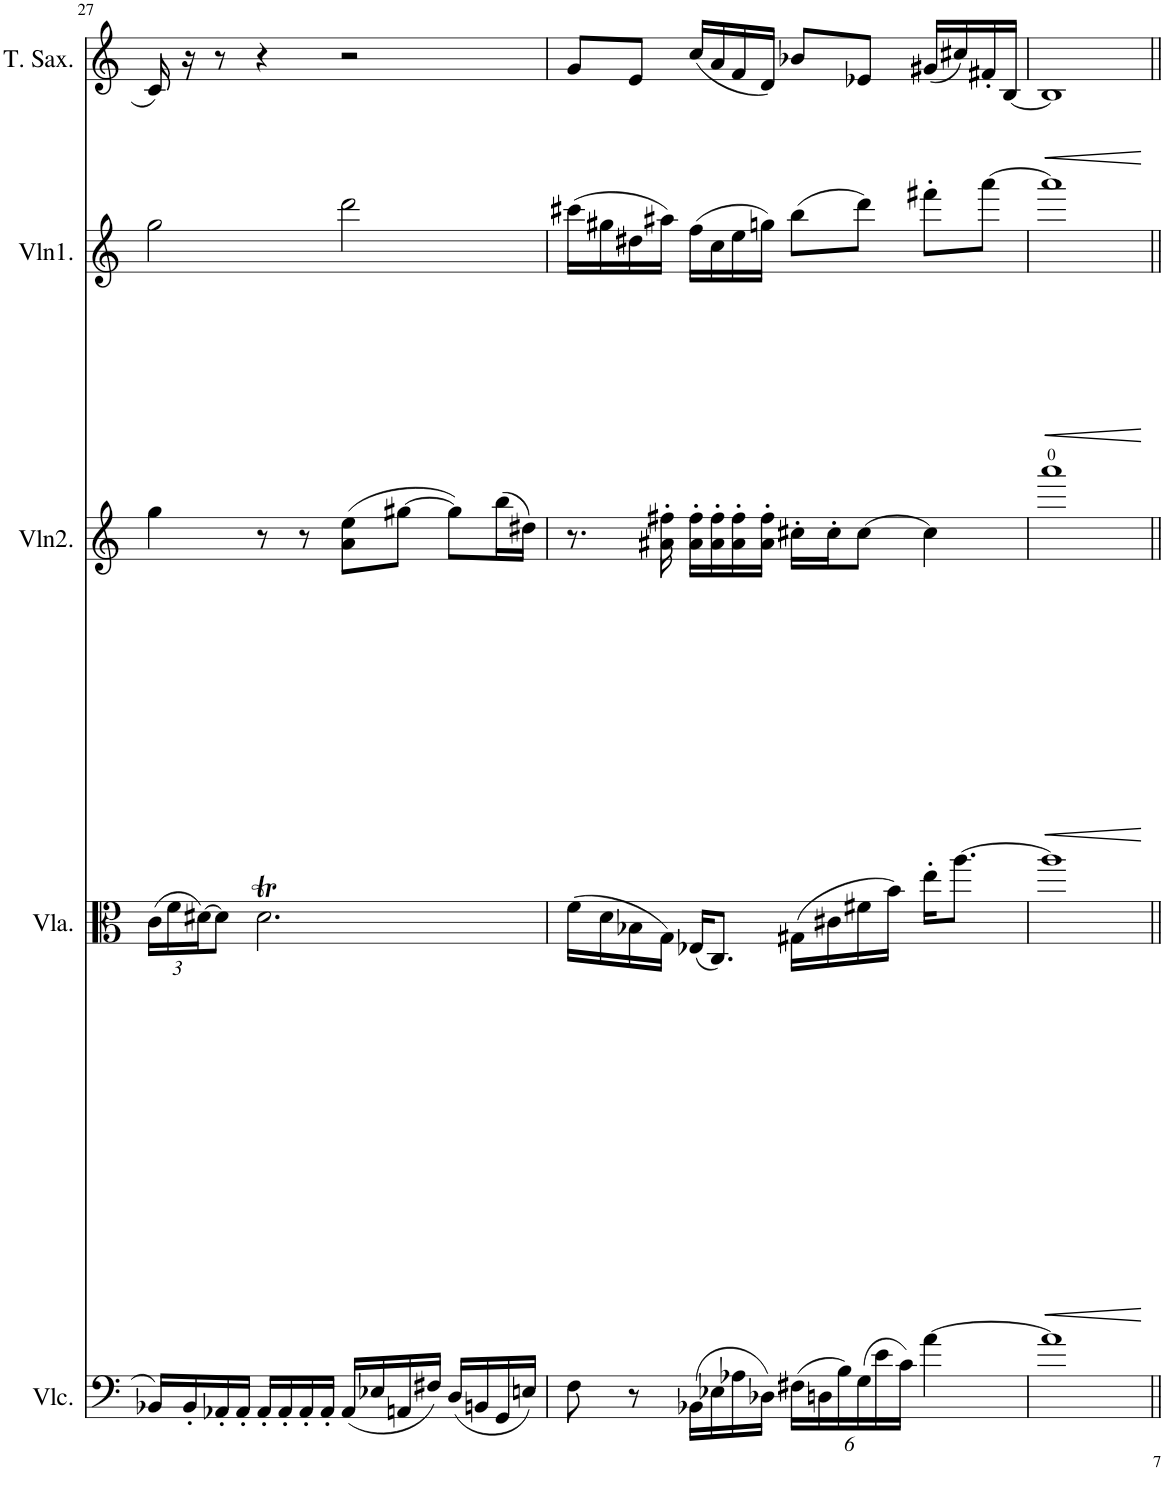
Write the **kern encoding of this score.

**kern	**dynam	**kern	**dynam	**kern	**dynam	**kern	**dynam	**kern	**dynam
*part5	*part5	*part4	*part4	*part3	*part3	*part2	*part2	*part1	*part1
*staff5	*staff5	*staff4	*staff4	*staff3	*staff3	*staff2	*staff2	*staff1	*staff1
*I"Violoncello	*	*I"Viola	*	*I"Violin 2	*	*I"Violin 1	*	*I"Tenor Sax	*
*I'Vlc.	*	*I'Vla.	*	*I'Vln2.	*	*I'Vln1.	*	*I'T. Sax.	*
!!LO:PB:g=z
*clefF4	*	*clefC3	*	*clefG2	*	*clefG2	*	*clefG2	*
*	*	*	*	*	*	*	*	*Trd8c14	*
*k[]	*	*k[]	*	*k[]	*	*k[]	*	*k[]	*
*M4/4	*	*M4/4	*	*M4/4	*	*M4/4	*	*M4/4	*
*	*	*Xbrackettup	*	*	*	*	*	*	*
=27	=27	=27	=27	=27	=27	=27	=27	=27	=27
16BB-X/LL	.	(24c\LL	.	4gg\	.	2gg\	.	16c/	.
.	.	24f\	.	.	.	.	.	.	.
16BB-'/	.	.	.	.	.	.	.	16r	.
.	.	[24d#X\J)	.	.	.	.	.	.	.
16AA-X'/	.	8d#\J]	.	.	.	.	.	8r	.
16AA-'/JJ	.	.	.	.	.	.	.	.	.
16AA-'/LL	.	2.d#t\	.	8r	.	.	.	4r	.
16AA-'/	.	.	.	.	.	.	.	.	.
16AA-'/	.	.	.	8r	.	.	.	.	.
16AA-'/JJ	.	.	.	.	.	.	.	.	.
(16AA-/LL	.	.	.	(8a\ 8ee\L	.	2ddd\	.	2r	.
16E-X/	.	.	.	.	.	.	.	.	.
16AAn/	.	.	.	[8gg#X\J	.	.	.	.	.
16F#X/JJ)	.	.	.	.	.	.	.	.	.
(16D/LL	.	.	.	8gg#\L])	.	.	.	.	.
16BBn/	.	.	.	.	.	.	.	.	.
16GG/	.	.	.	(16bb\L	.	.	.	.	.
16En/JJ)	.	.	.	16dd#X\JJ)	.	.	.	.	.
=28	=28	=28	=28	=28	=28	=28	=28	=28	=28
8F\	.	(16f\LL	.	8.r	.	(16ccc#X\LL	.	8g/L	.
.	.	16d\	.	.	.	16gg#X\	.	.	.
8r	.	16B-X\	.	.	.	16dd#X\	.	8e/J	.
.	.	16G\JJ)	.	16a#X\' 16ff#X\'	.	16aa#X\JJ)	.	.	.
(16BB-X\LL	.	(16E-X/KL	.	16a#\' 16ff#\'LL	.	(16ff\LL	.	(16cc/LL	.
16E-X\	.	8.C/J)	.	16a#\' 16ff#\'	.	16cc\	.	16a/	.
16A-X\	.	.	.	16a#\' 16ff#\'	.	16ee\	.	16f/	.
16D-X\JJ)	.	.	.	16a#\' 16ff#\'JJ	.	16ggn\JJ)	.	16d/JJ)	.
*Xbrackettup	*	*	*	*	*	*	*	*	*
(24F#X\LL	.	(16G#X\LL	.	16cc#X'\LL	.	(8bb\L	.	8b-X/L	.
24Dn\	.	.	.	.	.	.	.	.	.
.	.	16c#X\	.	16cc#'\J	.	.	.	.	.
24B\)	.	.	.	.	.	.	.	.	.
(24G\	.	16f#X\	.	[8cc#\J	.	8ddd\J)	.	8e-X/J	.
24e\	.	.	.	.	.	.	.	.	.
.	.	16b\JJ)	.	.	.	.	.	.	.
24c\JJ)	.	.	.	.	.	.	.	.	.
[4a\	.	16ee'\KL	.	4cc#\]	.	8fff#X'\L	.	(16g#X/LL	.
.	.	[8.aa\J	.	.	.	.	.	16cc#X/)	.
.	.	.	.	.	.	[8aaa\J	.	16f#X'/	.
.	.	.	.	.	.	.	.	[16B/JJ	.
=29	=29	=29	=29	=29	=29	=29	=29	=29	=29
!	!LO:HP:b	!	!LO:HP:b	!	!LO:HP:b	!	!LO:HP:b	!	!LO:HP:b
1a]	<	1aa]	<	1aaa	<	1aaa]	<	1B]	<
.	[	.	[	.	[	.	[	.	[
=||	=||	=||	=||	=||	=||	=||	=||	=||	=||
*-	*-	*-	*-	*-	*-	*-	*-	*-	*-
